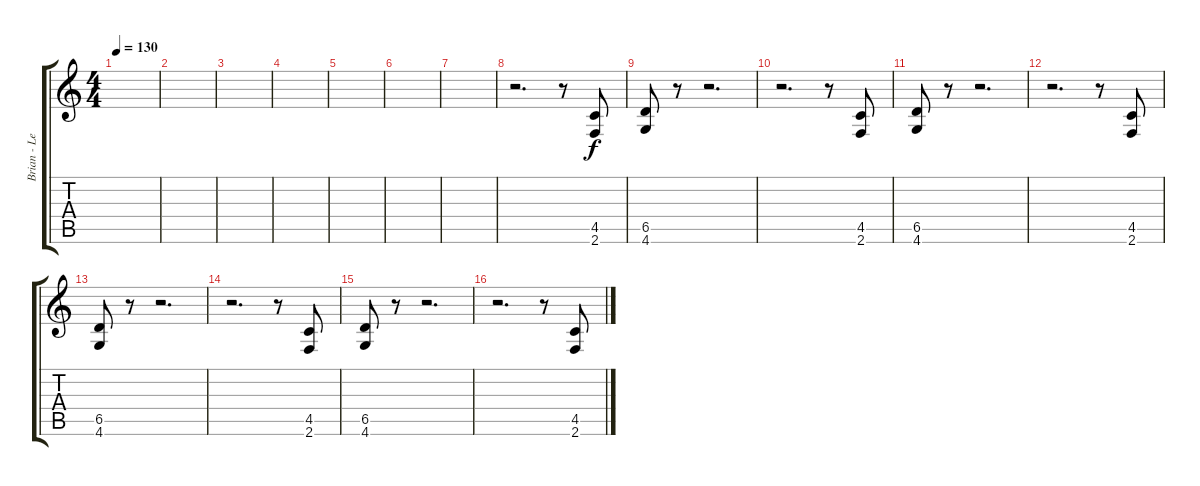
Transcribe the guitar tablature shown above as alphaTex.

\track ("Brian - Lead Guitar" "Brian - Le") {instrument electricguitarclean}
\staff {score tabs}
\tuning (Eb4 Bb3 Gb3 Db3 Ab2 Eb2) {hide}
\ts (4 4)
\tempo 130
\clef g2
\ks c
|
|
|
|
|
|
|
r.2{d} r.8 (4.5 2.6).8 |
(6.5 4.6).8 r.8 r.2{d} |
r.2{d} r.8 (4.5 2.6).8 |
(6.5 4.6).8 r.8 r.2{d} |
r.2{d} r.8 (4.5 2.6).8 |
(6.5 4.6).8 r.8 r.2{d} |
r.2{d} r.8 (4.5 2.6).8 |
(6.5 4.6).8 r.8 r.2{d} |
r.2{d} r.8 (4.5 2.6).8
